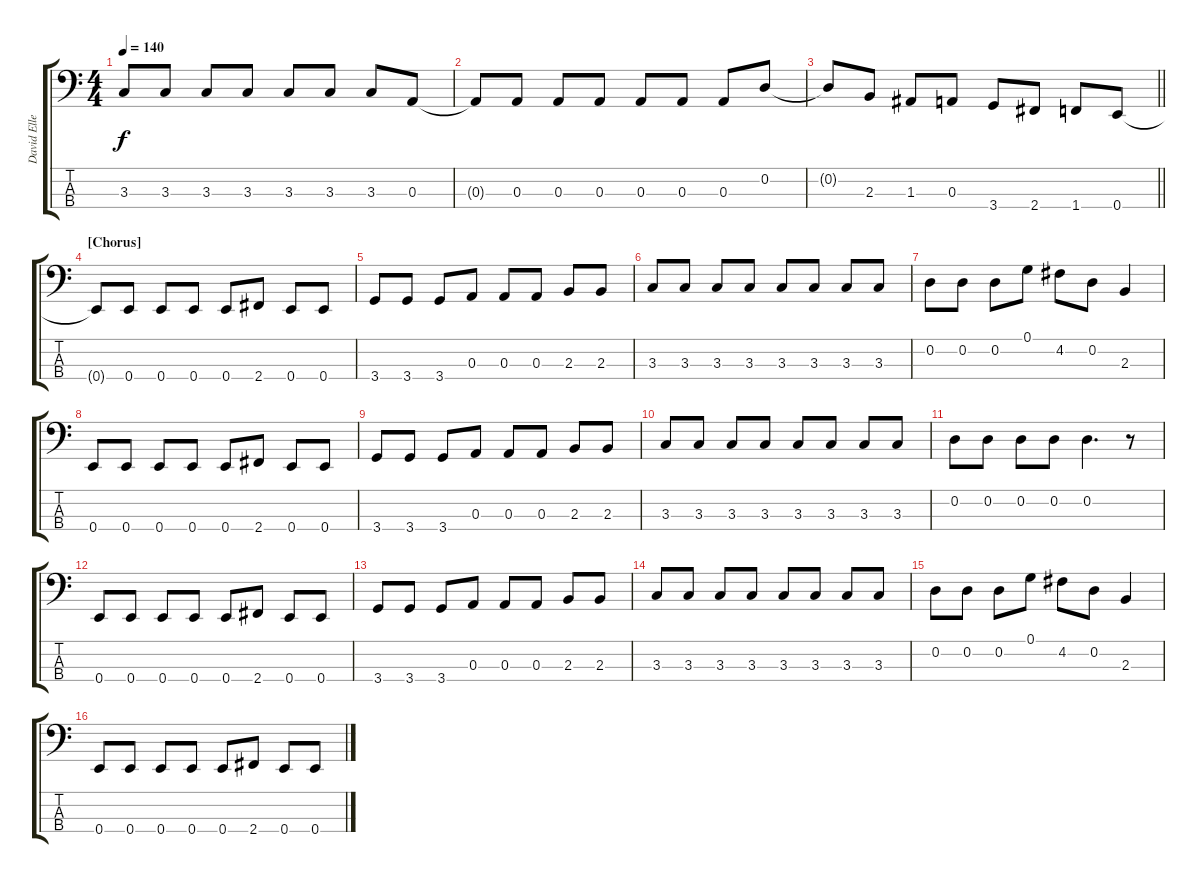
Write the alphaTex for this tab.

\track ("David Ellefson" "David Elle") {instrument electricbasspick}
\staff {score tabs}
\tuning (G2 D2 A1 E1) {hide}
\ts (4 4)
\tempo 140
\clef f4
\ks c
3.3.8{dy f} 3.3.8 3.3.8 3.3.8 3.3.8 3.3.8 3.3.8 0.3.8 |
0.3{t}.8 0.3.8 0.3.8 0.3.8 0.3.8 0.3.8 0.3.8 0.2.8 |
\barLineRight lightlight
0.2{t}.8 2.3.8 1.3.8 0.3.8 3.4.8 2.4.8 1.4.8 0.4.8 |
\section ("" "[Chorus]")
0.4{t}.8 0.4.8 0.4.8 0.4.8 0.4.8 2.4.8 0.4.8 0.4.8 |
3.4.8 3.4.8 3.4.8 0.3.8 0.3.8 0.3.8 2.3.8 2.3.8 |
3.3.8 3.3.8 3.3.8 3.3.8 3.3.8 3.3.8 3.3.8 3.3.8 |
0.2.8 0.2.8 0.2.8 0.1.8 4.2.8 0.2.8 2.3.4 |
0.4.8 0.4.8 0.4.8 0.4.8 0.4.8 2.4.8 0.4.8 0.4.8 |
3.4.8 3.4.8 3.4.8 0.3.8 0.3.8 0.3.8 2.3.8 2.3.8 |
3.3.8 3.3.8 3.3.8 3.3.8 3.3.8 3.3.8 3.3.8 3.3.8 |
0.2.8 0.2.8 0.2.8 0.2.8 0.2.4{d} r.8 |
0.4.8 0.4.8 0.4.8 0.4.8 0.4.8 2.4.8 0.4.8 0.4.8 |
3.4.8 3.4.8 3.4.8 0.3.8 0.3.8 0.3.8 2.3.8 2.3.8 |
3.3.8 3.3.8 3.3.8 3.3.8 3.3.8 3.3.8 3.3.8 3.3.8 |
0.2.8 0.2.8 0.2.8 0.1.8 4.2.8 0.2.8 2.3.4 |
0.4.8 0.4.8 0.4.8 0.4.8 0.4.8 2.4.8 0.4.8 0.4.8
